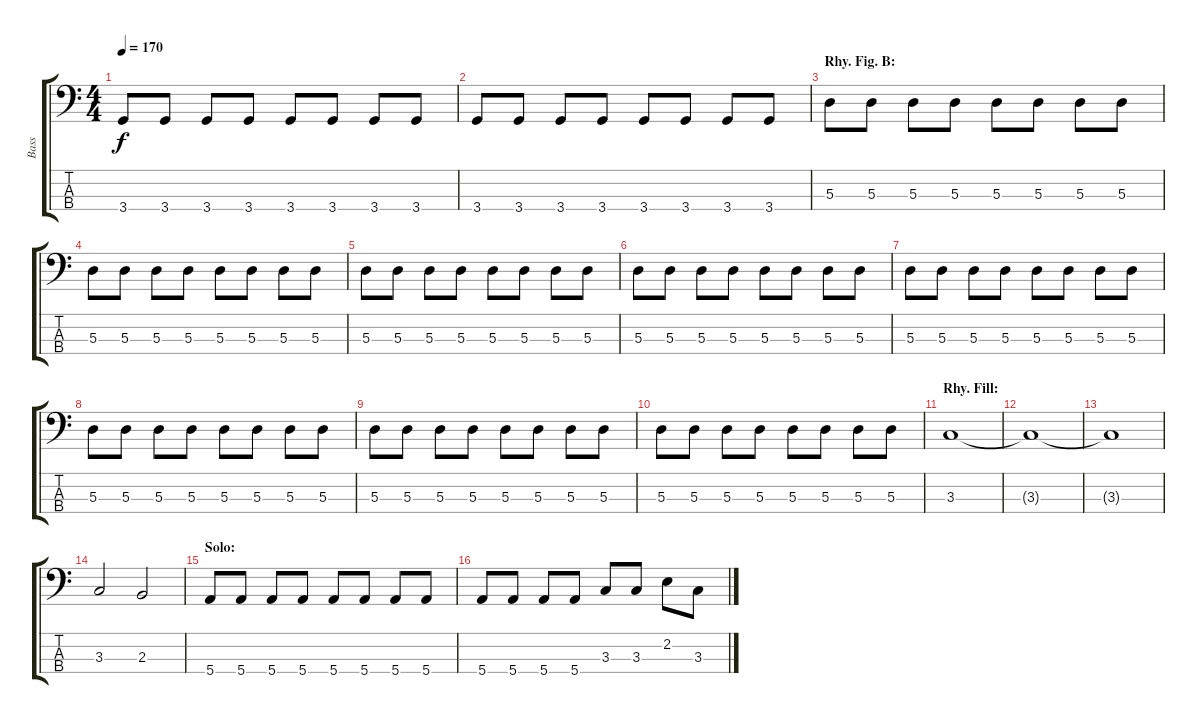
\track ("Bass" "Bass") {instrument electricbasspick}
\staff {score tabs}
\tuning (G2 D2 A1 E1) {hide}
\ts (4 4)
\tempo 170
\clef f4
\ks c
3.4.8{dy f} 3.4.8 3.4.8 3.4.8 3.4.8 3.4.8 3.4.8 3.4.8 |
3.4.8 3.4.8 3.4.8 3.4.8 3.4.8 3.4.8 3.4.8 3.4.8 |
\section ("" "Rhy. Fig. B:")
5.3.8 5.3.8 5.3.8 5.3.8 5.3.8 5.3.8 5.3.8 5.3.8 |
5.3.8 5.3.8 5.3.8 5.3.8 5.3.8 5.3.8 5.3.8 5.3.8 |
5.3.8 5.3.8 5.3.8 5.3.8 5.3.8 5.3.8 5.3.8 5.3.8 |
5.3.8 5.3.8 5.3.8 5.3.8 5.3.8 5.3.8 5.3.8 5.3.8 |
5.3.8 5.3.8 5.3.8 5.3.8 5.3.8 5.3.8 5.3.8 5.3.8 |
5.3.8 5.3.8 5.3.8 5.3.8 5.3.8 5.3.8 5.3.8 5.3.8 |
5.3.8 5.3.8 5.3.8 5.3.8 5.3.8 5.3.8 5.3.8 5.3.8 |
5.3.8 5.3.8 5.3.8 5.3.8 5.3.8 5.3.8 5.3.8 5.3.8 |
\section ("" "Rhy. Fill:")
3.3.1 |
3.3{t}.1 |
3.3{t}.1 |
3.3.2 2.3.2 |
\section ("" "Solo:")
5.4.8 5.4.8 5.4.8 5.4.8 5.4.8 5.4.8 5.4.8 5.4.8 |
5.4.8 5.4.8 5.4.8 5.4.8 3.3.8 3.3.8 2.2.8 3.3.8
